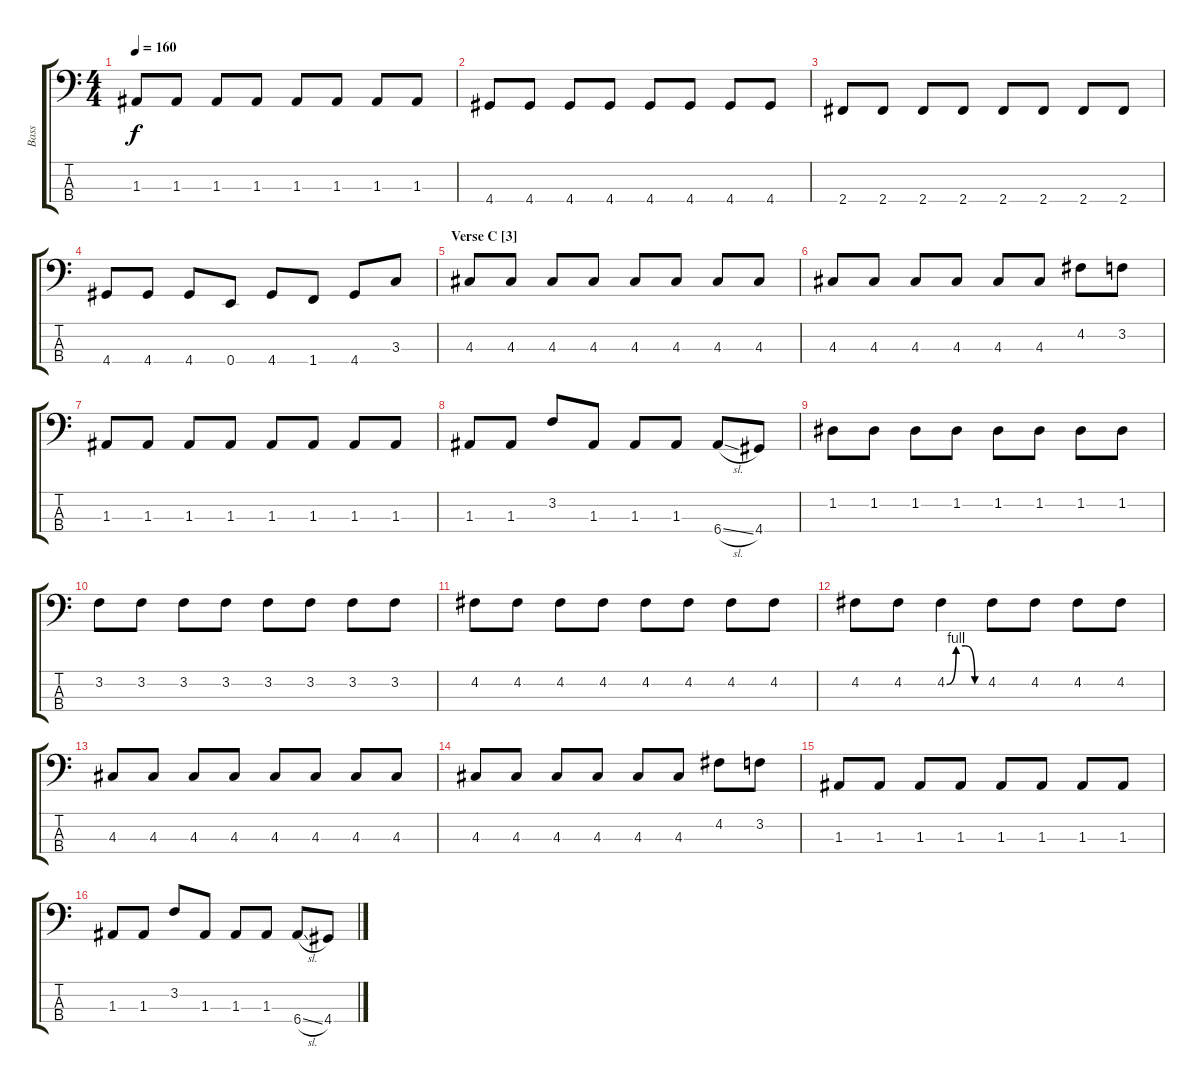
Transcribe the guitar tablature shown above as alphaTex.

\track ("Bass" "Bass") {instrument electricbassfinger}
\staff {score tabs}
\tuning (G2 D2 A1 E1) {hide}
\ts (4 4)
\tempo 160
\clef f4
\ks c
1.3.8{dy f} 1.3.8 1.3.8 1.3.8 1.3.8 1.3.8 1.3.8 1.3.8 |
4.4.8 4.4.8 4.4.8 4.4.8 4.4.8 4.4.8 4.4.8 4.4.8 |
2.4.8 2.4.8 2.4.8 2.4.8 2.4.8 2.4.8 2.4.8 2.4.8 |
4.4.8 4.4.8 4.4.8 0.4.8 4.4.8 1.4.8 4.4.8 3.3.8 |
\section ("" "Verse C [3]")
4.3.8 4.3.8 4.3.8 4.3.8 4.3.8 4.3.8 4.3.8 4.3.8 |
4.3.8 4.3.8 4.3.8 4.3.8 4.3.8 4.3.8 4.2.8 3.2.8 |
1.3.8 1.3.8 1.3.8 1.3.8 1.3.8 1.3.8 1.3.8 1.3.8 |
1.3.8 1.3.8 3.2.8 1.3.8 1.3.8 1.3.8 6.4{sl}.8 4.4.8 |
1.2.8 1.2.8 1.2.8 1.2.8 1.2.8 1.2.8 1.2.8 1.2.8 |
3.2.8 3.2.8 3.2.8 3.2.8 3.2.8 3.2.8 3.2.8 3.2.8 |
4.2.8 4.2.8 4.2.8 4.2.8 4.2.8 4.2.8 4.2.8 4.2.8 |
4.2.8 4.2.8 4.2{be (custom 0 0 15 4 30 4 45 0 60 0)}.4 4.2.8 4.2.8 4.2.8 4.2.8 |
4.3.8 4.3.8 4.3.8 4.3.8 4.3.8 4.3.8 4.3.8 4.3.8 |
4.3.8 4.3.8 4.3.8 4.3.8 4.3.8 4.3.8 4.2.8 3.2.8 |
1.3.8 1.3.8 1.3.8 1.3.8 1.3.8 1.3.8 1.3.8 1.3.8 |
1.3.8 1.3.8 3.2.8 1.3.8 1.3.8 1.3.8 6.4{sl}.8 4.4.8
